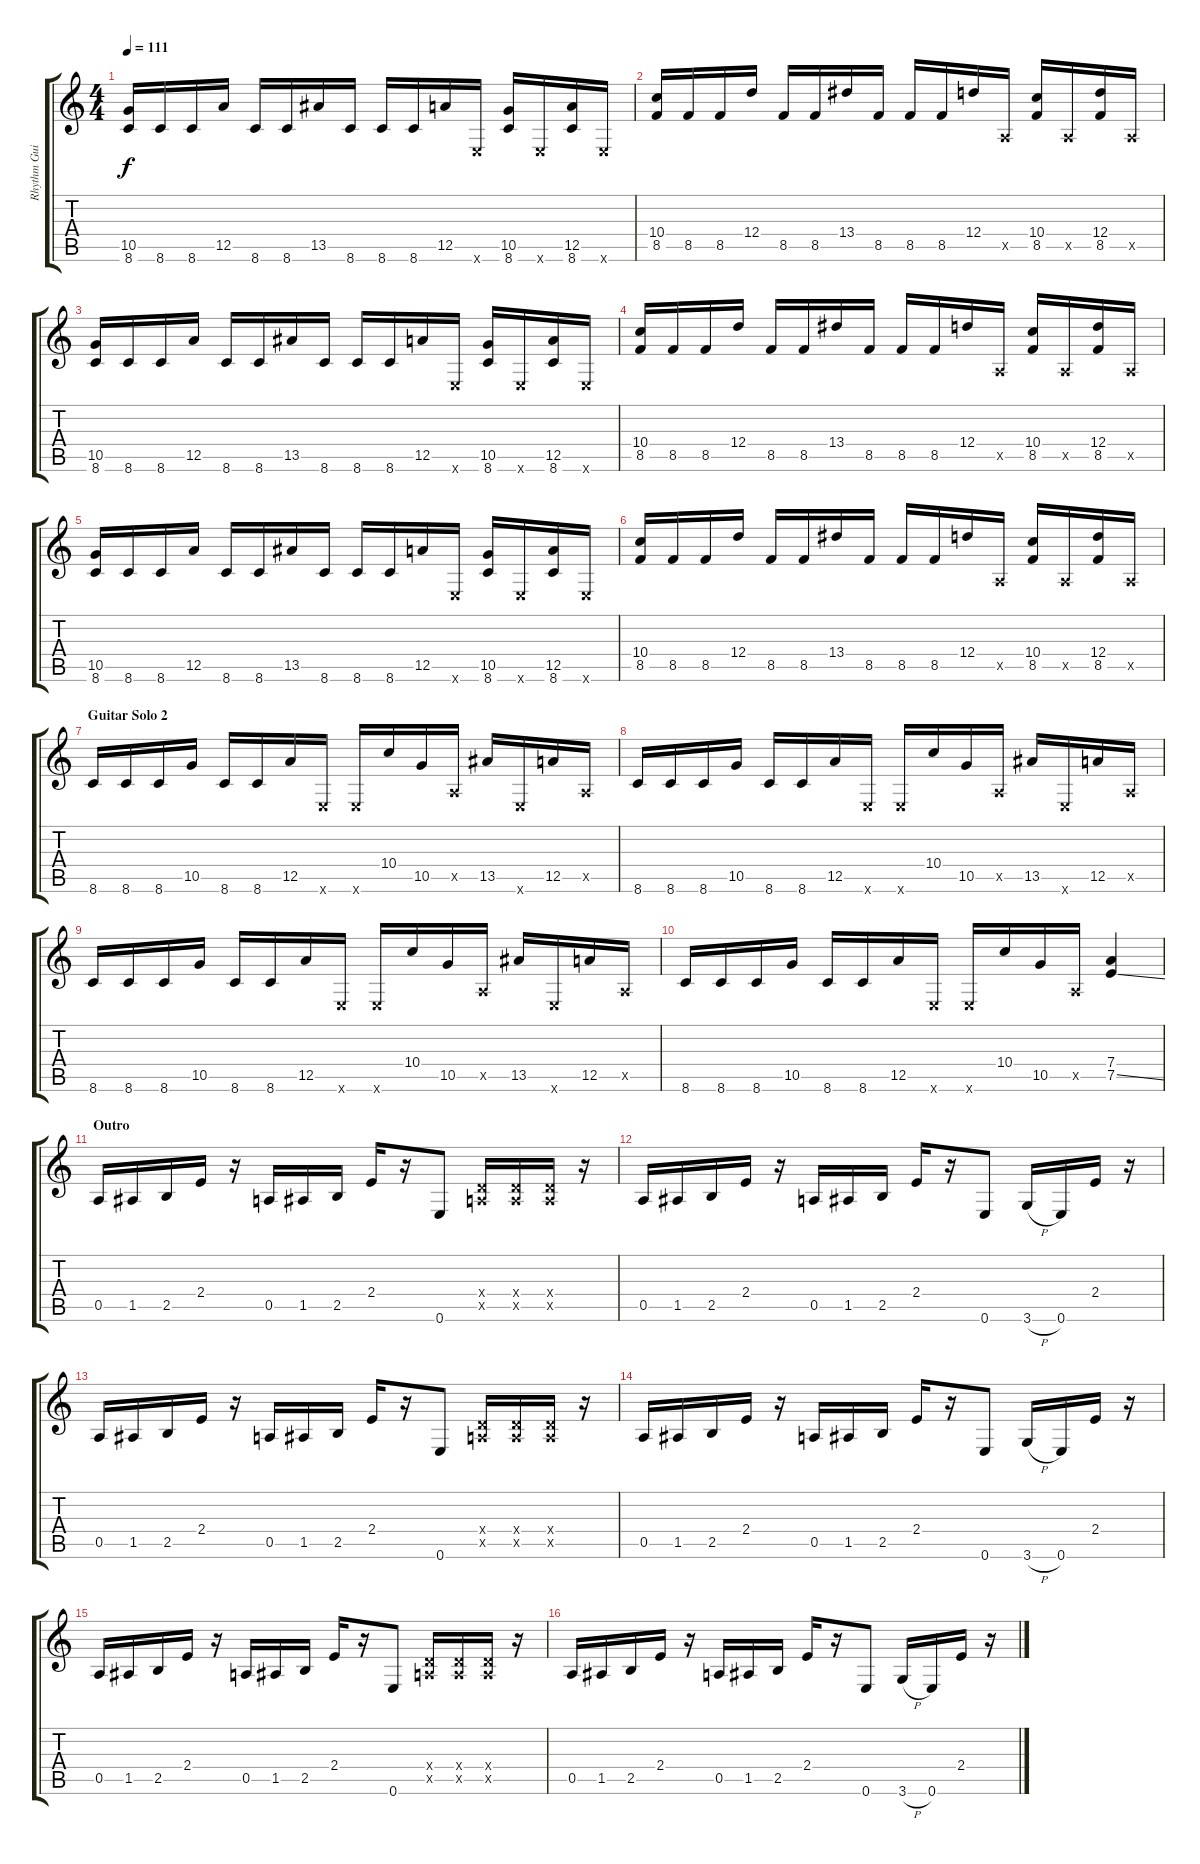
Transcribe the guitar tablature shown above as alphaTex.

\track ("Rhythm Guitar 1" "Rhythm Gui") {instrument overdrivenguitar}
\staff {score tabs}
\tuning (E4 B3 G3 D3 A2 E2) {hide}
\ts (4 4)
\tempo 111
\clef g2
\ks c
(10.5 8.6).16{dy f} 8.6.16 8.6.16 12.5.16 8.6.16 8.6.16 13.5.16 8.6.16 8.6.16 8.6.16 12.5.16 0.6{x}.16 (10.5 8.6).16 0.6{x}.16 (12.5 8.6).16 0.6{x}.16 |
(10.4 8.5).16 8.5.16 8.5.16 12.4.16 8.5.16 8.5.16 13.4.16 8.5.16 8.5.16 8.5.16 12.4.16 0.5{x}.16 (10.4 8.5).16 0.5{x}.16 (12.4 8.5).16 0.5{x}.16 |
(10.5 8.6).16 8.6.16 8.6.16 12.5.16 8.6.16 8.6.16 13.5.16 8.6.16 8.6.16 8.6.16 12.5.16 0.6{x}.16 (10.5 8.6).16 0.6{x}.16 (12.5 8.6).16 0.6{x}.16 |
(10.4 8.5).16 8.5.16 8.5.16 12.4.16 8.5.16 8.5.16 13.4.16 8.5.16 8.5.16 8.5.16 12.4.16 0.5{x}.16 (10.4 8.5).16 0.5{x}.16 (12.4 8.5).16 0.5{x}.16 |
(10.5 8.6).16 8.6.16 8.6.16 12.5.16 8.6.16 8.6.16 13.5.16 8.6.16 8.6.16 8.6.16 12.5.16 0.6{x}.16 (10.5 8.6).16 0.6{x}.16 (12.5 8.6).16 0.6{x}.16 |
(10.4 8.5).16 8.5.16 8.5.16 12.4.16 8.5.16 8.5.16 13.4.16 8.5.16 8.5.16 8.5.16 12.4.16 0.5{x}.16 (10.4 8.5).16 0.5{x}.16 (12.4 8.5).16 0.5{x}.16 |
\section ("" "Guitar Solo 2")
8.6.16 8.6.16 8.6.16 10.5.16 8.6.16 8.6.16 12.5.16 0.6{x}.16 0.6{x}.16 10.4.16 10.5.16 0.5{x}.16 13.5.16 0.6{x}.16 12.5.16 0.5{x}.16 |
8.6.16 8.6.16 8.6.16 10.5.16 8.6.16 8.6.16 12.5.16 0.6{x}.16 0.6{x}.16 10.4.16 10.5.16 0.5{x}.16 13.5.16 0.6{x}.16 12.5.16 0.5{x}.16 |
8.6.16 8.6.16 8.6.16 10.5.16 8.6.16 8.6.16 12.5.16 0.6{x}.16 0.6{x}.16 10.4.16 10.5.16 0.5{x}.16 13.5.16 0.6{x}.16 12.5.16 0.5{x}.16 |
8.6.16 8.6.16 8.6.16 10.5.16 8.6.16 8.6.16 12.5.16 0.6{x}.16 0.6{x}.16 10.4.16 10.5.16 0.5{x}.16 (7.4 7.5{ss}).4 |
\section ("" "Outro")
0.5.16 1.5.16 2.5.16 2.4.16 r.16 0.5.16 1.5.16 2.5.16 2.4.16 r.16 0.6.8 (0.4{x} 0.5{x}).16 (0.4{x} 0.5{x}).16 (0.4{x} 0.5{x}).16 r.16 |
0.5.16 1.5.16 2.5.16 2.4.16 r.16 0.5.16 1.5.16 2.5.16 2.4.16 r.16 0.6.8 3.6{h}.16 0.6.16 2.4.16 r.16 |
0.5.16 1.5.16 2.5.16 2.4.16 r.16 0.5.16 1.5.16 2.5.16 2.4.16 r.16 0.6.8 (0.4{x} 0.5{x}).16 (0.4{x} 0.5{x}).16 (0.4{x} 0.5{x}).16 r.16 |
0.5.16 1.5.16 2.5.16 2.4.16 r.16 0.5.16 1.5.16 2.5.16 2.4.16 r.16 0.6.8 3.6{h}.16 0.6.16 2.4.16 r.16 |
0.5.16 1.5.16 2.5.16 2.4.16 r.16 0.5.16 1.5.16 2.5.16 2.4.16 r.16 0.6.8 (0.4{x} 0.5{x}).16 (0.4{x} 0.5{x}).16 (0.4{x} 0.5{x}).16 r.16 |
0.5.16 1.5.16 2.5.16 2.4.16 r.16 0.5.16 1.5.16 2.5.16 2.4.16 r.16 0.6.8 3.6{h}.16 0.6.16 2.4.16 r.16
